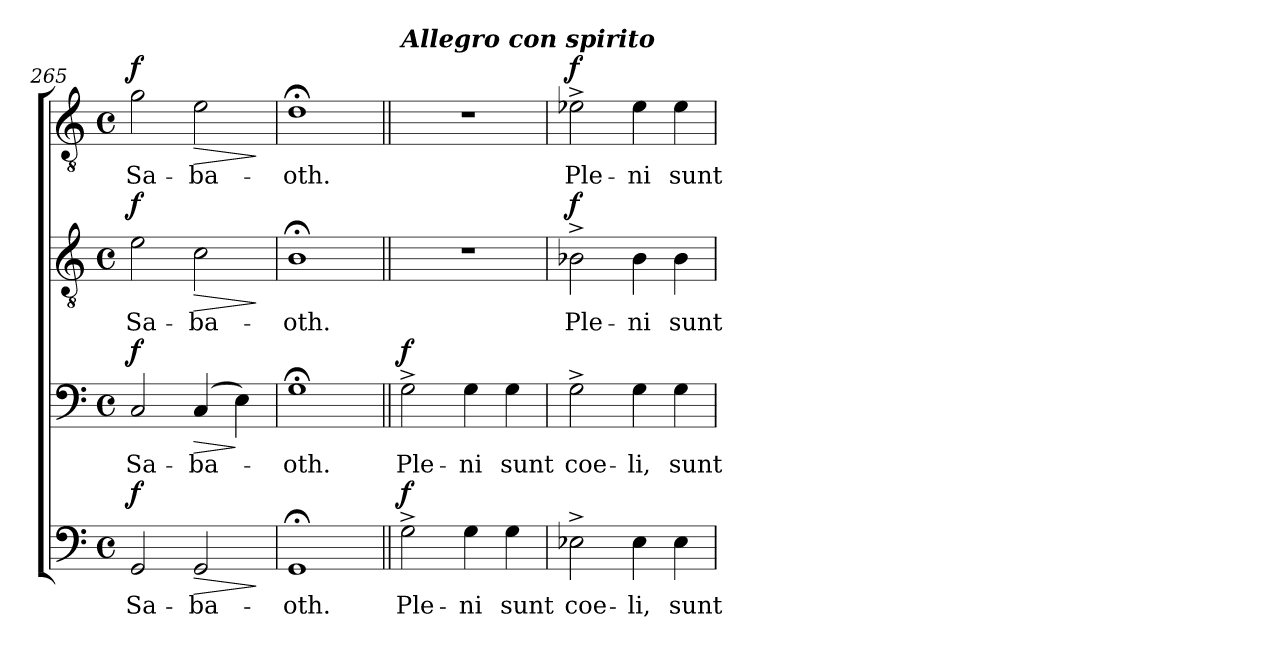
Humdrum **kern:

**kern	**text	**dynam	**kern	**text	**dynam	**kern	**text	**dynam	**kern	**text	**dynam
*part4	*part4	*part4	*part3	*part3	*part3	*part2	*part2	*part2	*part1	*part1	*part1
*staff4	*staff4	*staff4	*staff3	*staff3	*staff3	*staff2	*staff2	*staff2	*staff1	*staff1	*staff1
*clefF4	*	*	*clefF4	*	*	*clefGv2	*	*	*clefGv2	*	*
*k[]	*	*	*k[]	*	*	*k[]	*	*	*k[]	*	*
*C:	*	*	*C:	*	*	*C:	*	*	*C:	*	*
*M4/4	*	*	*M4/4	*	*	*M4/4	*	*	*M4/4	*	*
*met(c)	*	*	*met(c)	*	*	*met(c)	*	*	*met(c)	*	*
=265	=265	=265	=265	=265	=265	=265	=265	=265	=265	=265	=265
!	!LO:LY:b	!LO:DY:a	!	!LO:LY:b	!LO:DY:a	!	!LO:LY:b	!LO:DY:a	!	!LO:LY:b	!LO:DY:a
2GG/	Sa-	f	2C/	Sa-	f	2e\	Sa-	f	2g\	Sa-	f
!	!LO:LY:b	!LO:HP:b	!	!LO:LY:b	!LO:HP:b	!	!LO:LY:b	!LO:HP:b	!	!LO:LY:b	!LO:HP:b
2GG/	-ba-	>	(4C/	-ba-	>	2c\	-ba-	>	2e\	-ba-	>
.	.	.	4E\)	.	]	.	.	.	.	.	.
.	.	]	.	.	.	.	.	]	.	.	]
=266	=266	=266	=266	=266	=266	=266	=266	=266	=266	=266	=266
!	!LO:LY:b	!	!	!LO:LY:b	!	!	!LO:LY:b	!	!	!LO:LY:b	!
1GG;	-oth.	.	1G;<	-oth.	.	1B;<	-oth.	.	1d;<	-oth.	.
=267||	=267||	=267||	=267||	=267||	=267||	=267||	=267||	=267||	=267||	=267||	=267||
!	!	!	!	!	!	!	!	!	!LO:TX:a:Bi:t=Allegro con spirito	!	!
!	!LO:LY:b	!LO:DY:a	!	!LO:LY:b	!LO:DY:a	!	!	!	!	!	!
2G^>\	Ple-	f	2G^>\	Ple-	f	1r	.	.	1r	.	.
!	!LO:LY:b	!	!	!LO:LY:b	!	!	!	!	!	!	!
4G\	-ni	.	4G\	-ni	.	.	.	.	.	.	.
!	!LO:LY:b	!	!	!LO:LY:b	!	!	!	!	!	!	!
4G\	sunt	.	4G\	sunt	.	.	.	.	.	.	.
=268	=268	=268	=268	=268	=268	=268	=268	=268	=268	=268	=268
!	!LO:LY:b	!	!	!LO:LY:b	!	!	!LO:LY:b	!LO:DY:a	!	!LO:LY:b	!LO:DY:a
2E-X^>\	coe-	.	2G^>\	coe-	.	2B-X^>\	Ple-	f	2e-X^>\	Ple-	f
!	!LO:LY:b	!	!	!LO:LY:b	!	!	!LO:LY:b	!	!	!LO:LY:b	!
4E-\	-li,	.	4G\	-li,	.	4B-\	-ni	.	4e-\	-ni	.
!	!LO:LY:b	!	!	!LO:LY:b	!	!	!LO:LY:b	!	!	!LO:LY:b	!
4E-\	sunt	.	4G\	sunt	.	4B-\	sunt	.	4e-\	sunt	.
=	=	=	=	=	=	=	=	=	=	=	=
*-	*-	*-	*-	*-	*-	*-	*-	*-	*-	*-	*-
